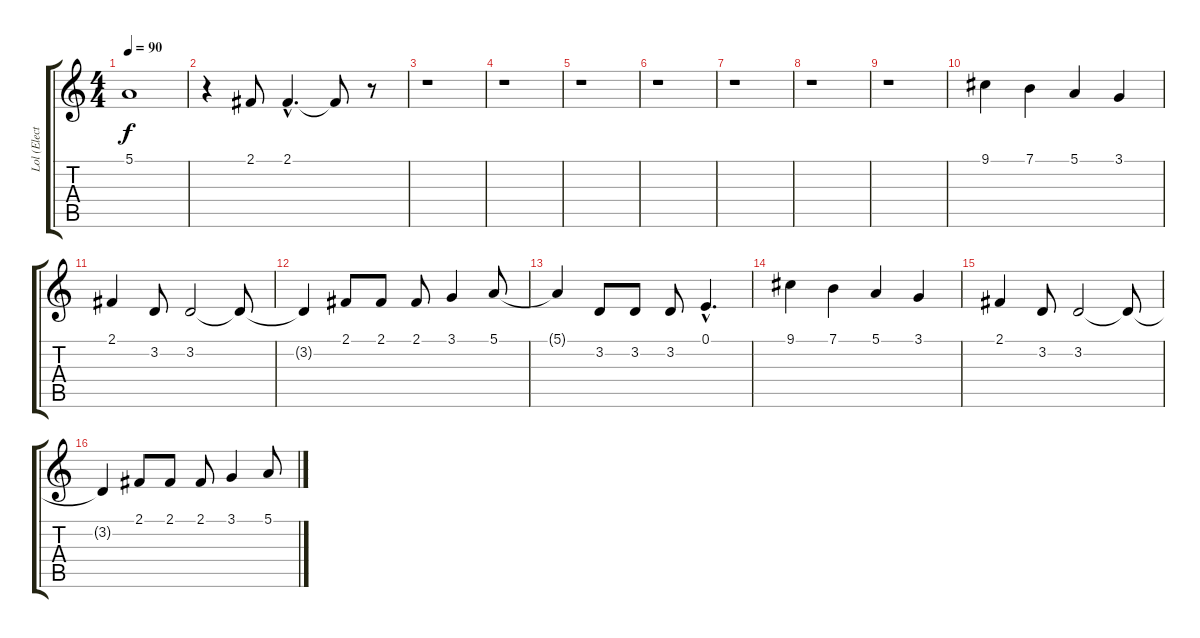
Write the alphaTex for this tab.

\track ("Lol (Electric Piano)" "Lol (Elect") {instrument electricgrandpiano}
\staff {score tabs}
\tuning (E4 B3 G3 D3 A2 E2) {hide}
\ts (4 4)
\tempo 90
\clef g2
\ks c
5.1{t}.1{dy f} |
r.4 2.1.8 2.1{hac}.4{d} 2.1{t}.8 r.8 |
r.1 |
r.1 |
r.1 |
r.1 |
r.1 |
r.1 |
r.1 |
9.1.4{volume 13} 7.1.4 5.1.4 3.1.4 |
2.1.4 3.2.8 3.2.2 3.2{t}.8 |
3.2{t}.4 2.1.8 2.1.8 2.1.8 3.1.4 5.1.8 |
5.1{t}.4 3.2.8 3.2.8 3.2.8 0.1{hac}.4{d} |
9.1.4 7.1.4 5.1.4 3.1.4 |
2.1.4 3.2.8 3.2.2 3.2{t}.8 |
3.2{t}.4 2.1.8 2.1.8 2.1.8 3.1.4 5.1.8
